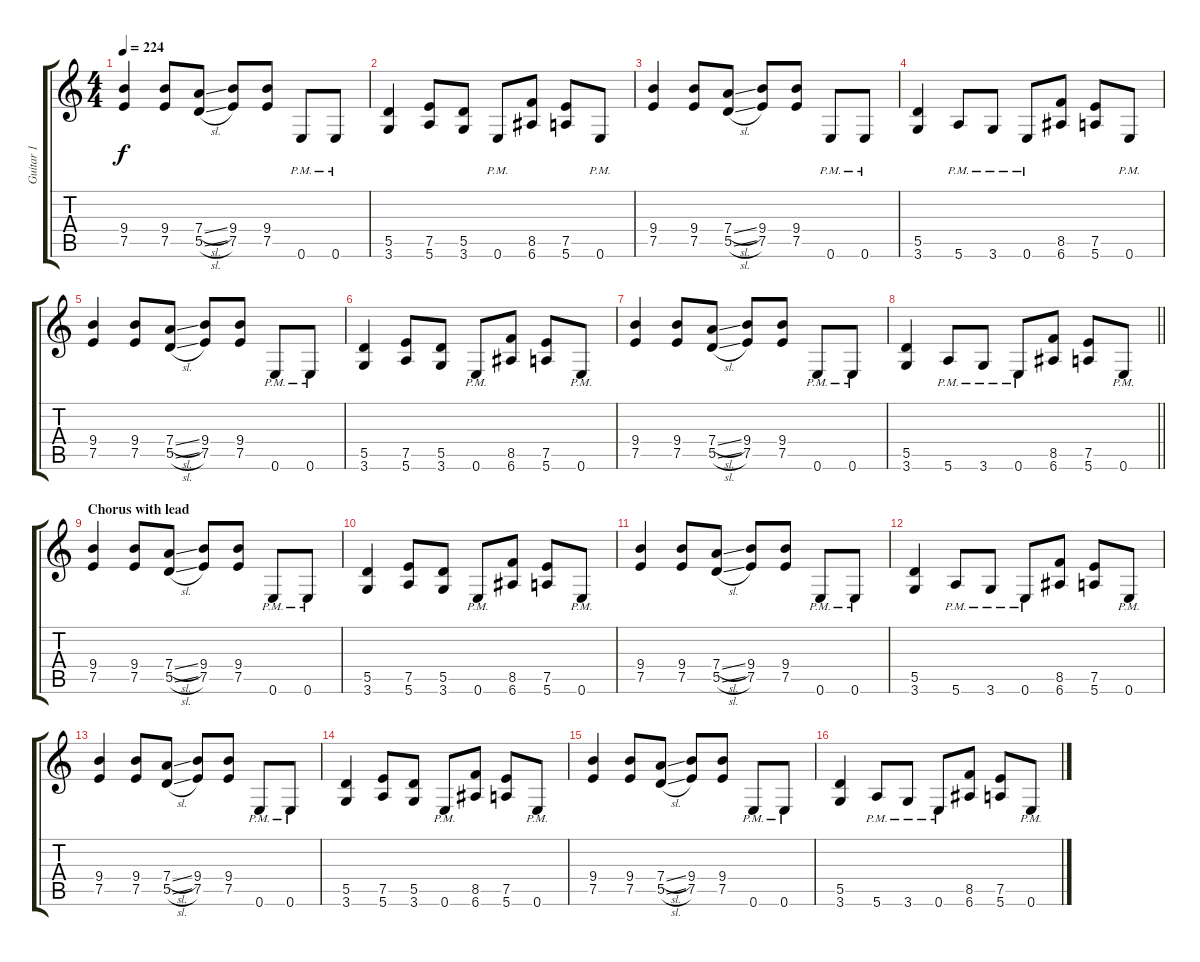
\track ("Guitar 1" "Guitar 1") {instrument acousticguitarsteel}
\staff {score tabs}
\tuning (E4 B3 G3 D3 A2 E2) {hide}
\ts (4 4)
\tempo 224
\clef g2
\ks c
(9.4 7.5).4{dy f} (9.4 7.5).8 (7.4{sl} 5.5{sl}).8 (9.4 7.5).8 (9.4 7.5).8 0.6{pm}.8 0.6{pm}.8 |
(5.5 3.6).4 (7.5 5.6).8 (5.5 3.6).8 0.6{pm}.8 (8.5 6.6).8 (7.5 5.6).8 0.6{pm}.8 |
(9.4 7.5).4 (9.4 7.5).8 (7.4{sl} 5.5{sl}).8 (9.4 7.5).8 (9.4 7.5).8 0.6{pm}.8 0.6{pm}.8 |
(5.5 3.6).4 5.6{pm}.8 3.6{pm}.8 0.6{pm}.8 (8.5 6.6).8 (7.5 5.6).8 0.6{pm}.8 |
(9.4 7.5).4 (9.4 7.5).8 (7.4{sl} 5.5{sl}).8 (9.4 7.5).8 (9.4 7.5).8 0.6{pm}.8 0.6{pm}.8 |
(5.5 3.6).4 (7.5 5.6).8 (5.5 3.6).8 0.6{pm}.8 (8.5 6.6).8 (7.5 5.6).8 0.6{pm}.8 |
(9.4 7.5).4 (9.4 7.5).8 (7.4{sl} 5.5{sl}).8 (9.4 7.5).8 (9.4 7.5).8 0.6{pm}.8 0.6{pm}.8 |
\barLineRight lightlight
(5.5 3.6).4 5.6{pm}.8 3.6{pm}.8 0.6{pm}.8 (8.5 6.6).8 (7.5 5.6).8 0.6{pm}.8 |
\section ("" "Chorus with lead")
(9.4 7.5).4 (9.4 7.5).8 (7.4{sl} 5.5{sl}).8 (9.4 7.5).8 (9.4 7.5).8 0.6{pm}.8 0.6{pm}.8 |
(5.5 3.6).4 (7.5 5.6).8 (5.5 3.6).8 0.6{pm}.8 (8.5 6.6).8 (7.5 5.6).8 0.6{pm}.8 |
(9.4 7.5).4 (9.4 7.5).8 (7.4{sl} 5.5{sl}).8 (9.4 7.5).8 (9.4 7.5).8 0.6{pm}.8 0.6{pm}.8 |
(5.5 3.6).4 5.6{pm}.8 3.6{pm}.8 0.6{pm}.8 (8.5 6.6).8 (7.5 5.6).8 0.6{pm}.8 |
(9.4 7.5).4 (9.4 7.5).8 (7.4{sl} 5.5{sl}).8 (9.4 7.5).8 (9.4 7.5).8 0.6{pm}.8 0.6{pm}.8 |
(5.5 3.6).4 (7.5 5.6).8 (5.5 3.6).8 0.6{pm}.8 (8.5 6.6).8 (7.5 5.6).8 0.6{pm}.8 |
(9.4 7.5).4 (9.4 7.5).8 (7.4{sl} 5.5{sl}).8 (9.4 7.5).8 (9.4 7.5).8 0.6{pm}.8 0.6{pm}.8 |
(5.5 3.6).4 5.6{pm}.8 3.6{pm}.8 0.6{pm}.8 (8.5 6.6).8 (7.5 5.6).8 0.6{pm}.8
